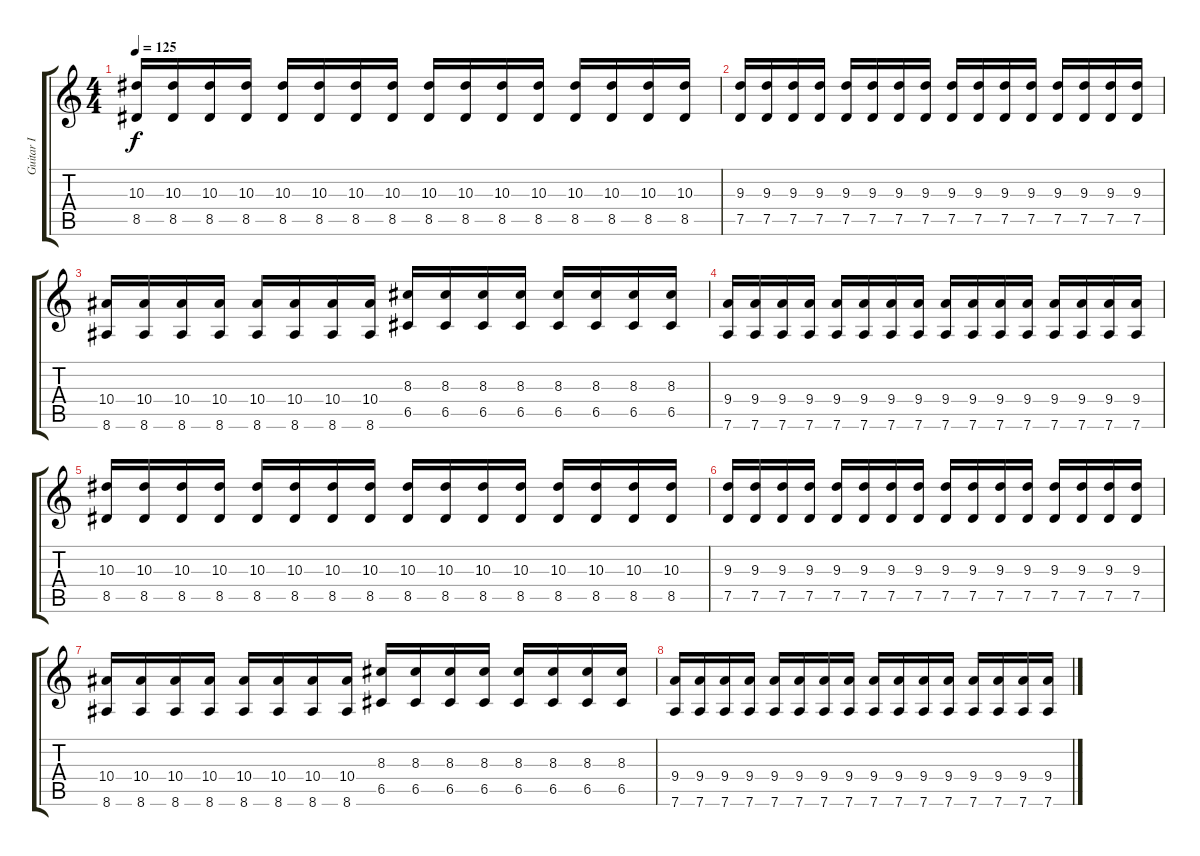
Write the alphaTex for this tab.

\track ("Guitar I" "Guitar I") {instrument distortionguitar}
\staff {score tabs}
\tuning (D4 A3 F3 C3 G2 D2) {hide}
\ts (4 4)
\tempo 125
\clef g2
\ks c
(10.3 8.5).16{dy f} (10.3 8.5).16 (10.3 8.5).16 (10.3 8.5).16 (10.3 8.5).16 (10.3 8.5).16 (10.3 8.5).16 (10.3 8.5).16 (10.3 8.5).16 (10.3 8.5).16 (10.3 8.5).16 (10.3 8.5).16 (10.3 8.5).16 (10.3 8.5).16 (10.3 8.5).16 (10.3 8.5).16 |
(9.3 7.5).16 (9.3 7.5).16 (9.3 7.5).16 (9.3 7.5).16 (9.3 7.5).16 (9.3 7.5).16 (9.3 7.5).16 (9.3 7.5).16 (9.3 7.5).16 (9.3 7.5).16 (9.3 7.5).16 (9.3 7.5).16 (9.3 7.5).16 (9.3 7.5).16 (9.3 7.5).16 (9.3 7.5).16 |
(10.4 8.6).16 (10.4 8.6).16 (10.4 8.6).16 (10.4 8.6).16 (10.4 8.6).16 (10.4 8.6).16 (10.4 8.6).16 (10.4 8.6).16 (8.3 6.5).16 (8.3 6.5).16 (8.3 6.5).16 (8.3 6.5).16 (8.3 6.5).16 (8.3 6.5).16 (8.3 6.5).16 (8.3 6.5).16 |
(9.4 7.6).16 (9.4 7.6).16 (9.4 7.6).16 (9.4 7.6).16 (9.4 7.6).16 (9.4 7.6).16 (9.4 7.6).16 (9.4 7.6).16 (9.4 7.6).16 (9.4 7.6).16 (9.4 7.6).16 (9.4 7.6).16 (9.4 7.6).16 (9.4 7.6).16 (9.4 7.6).16 (9.4 7.6).16 |
(10.3 8.5).16 (10.3 8.5).16 (10.3 8.5).16 (10.3 8.5).16 (10.3 8.5).16 (10.3 8.5).16 (10.3 8.5).16 (10.3 8.5).16 (10.3 8.5).16 (10.3 8.5).16 (10.3 8.5).16 (10.3 8.5).16 (10.3 8.5).16 (10.3 8.5).16 (10.3 8.5).16 (10.3 8.5).16 |
(9.3 7.5).16 (9.3 7.5).16 (9.3 7.5).16 (9.3 7.5).16 (9.3 7.5).16 (9.3 7.5).16 (9.3 7.5).16 (9.3 7.5).16 (9.3 7.5).16 (9.3 7.5).16 (9.3 7.5).16 (9.3 7.5).16 (9.3 7.5).16 (9.3 7.5).16 (9.3 7.5).16 (9.3 7.5).16 |
(10.4 8.6).16 (10.4 8.6).16 (10.4 8.6).16 (10.4 8.6).16 (10.4 8.6).16 (10.4 8.6).16 (10.4 8.6).16 (10.4 8.6).16 (8.3 6.5).16 (8.3 6.5).16 (8.3 6.5).16 (8.3 6.5).16 (8.3 6.5).16 (8.3 6.5).16 (8.3 6.5).16 (8.3 6.5).16 |
(9.4 7.6).16 (9.4 7.6).16 (9.4 7.6).16 (9.4 7.6).16 (9.4 7.6).16 (9.4 7.6).16 (9.4 7.6).16 (9.4 7.6).16 (9.4 7.6).16 (9.4 7.6).16 (9.4 7.6).16 (9.4 7.6).16 (9.4 7.6).16 (9.4 7.6).16 (9.4 7.6).16 (9.4 7.6).16
